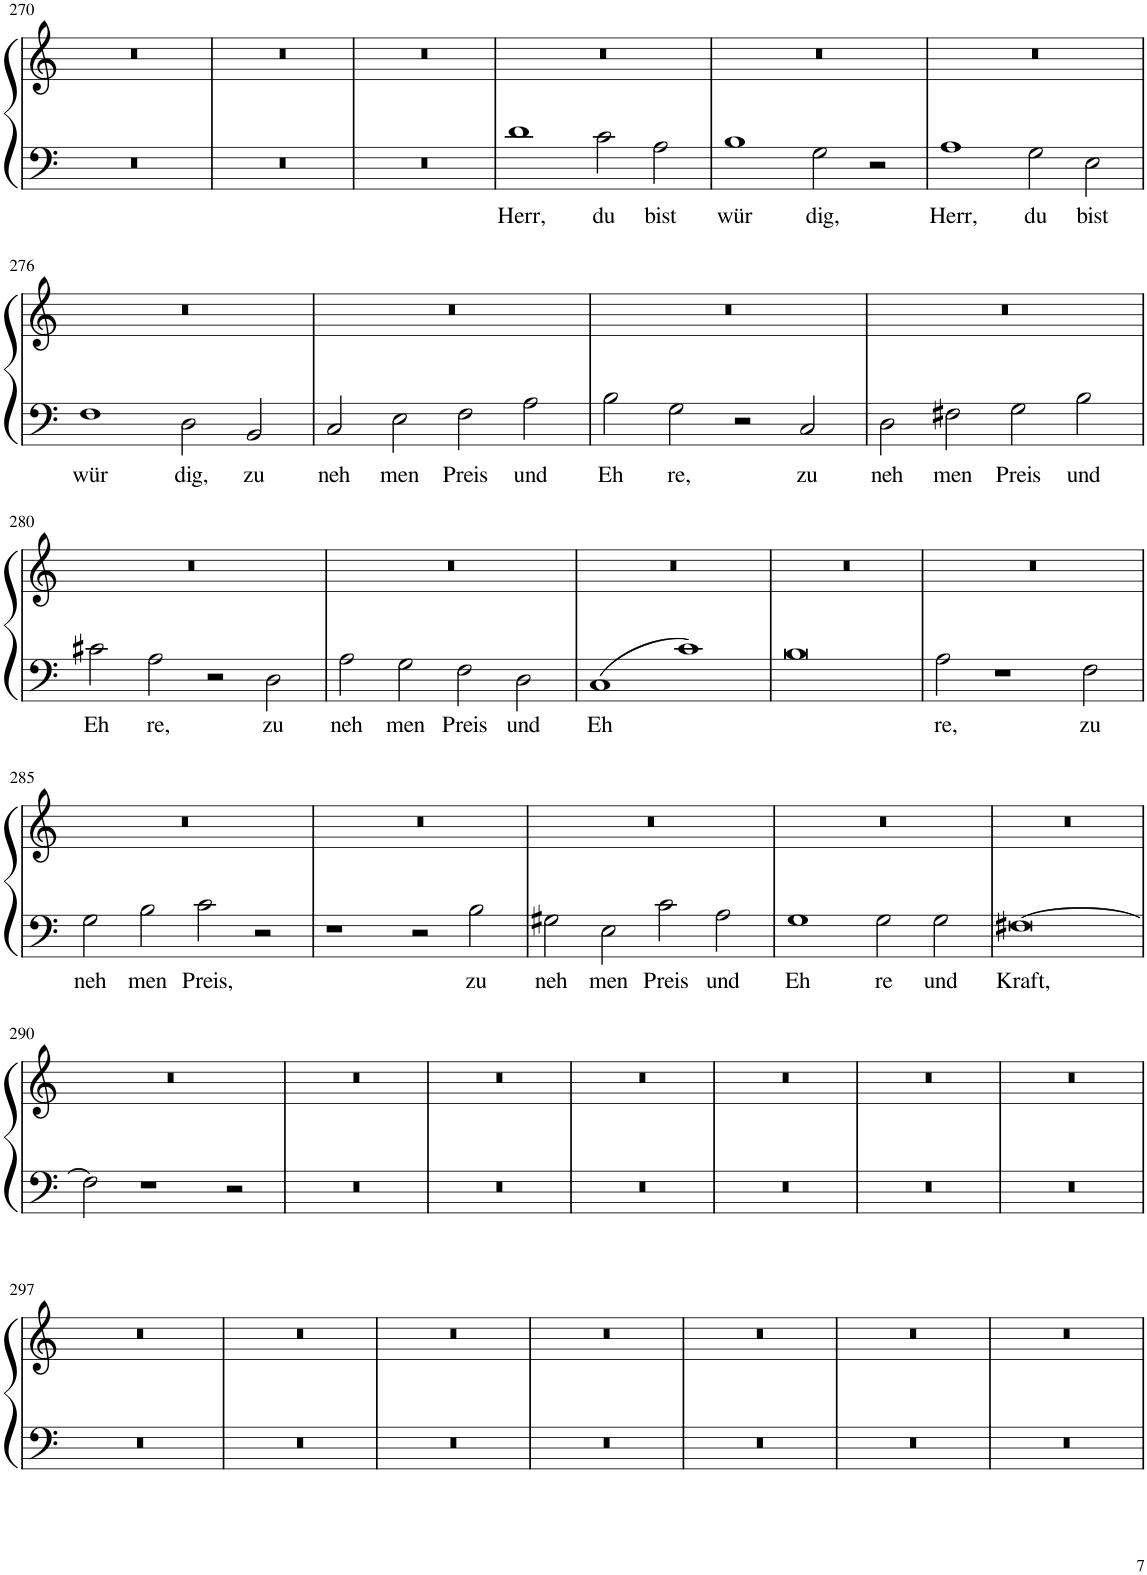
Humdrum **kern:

**kern	**text	**kern
*part1	*part1	*part1
*staff2	*staff2	*staff1
*I"Piano	*	*
*I'Pno.	*	*
!!LO:PB:g=z
*clefF4	*	*clefG2
*k[]	*	*k[]
*M4/2	*	*M4/2
=270	=270	=270
0r	.	0r
=271	=271	=271
0r	.	0r
=272	=272	=272
0r	.	0r
=273	=273	=273
!	!LO:LY:b	!
1d	Herr,	0r
!	!LO:LY:b	!
2c\	du	.
!	!LO:LY:b	!
2A\	bist	.
=274	=274	=274
!	!LO:LY:b	!
1B	wür	0r
!	!LO:LY:b	!
2G\	dig,	.
2r	.	.
=275	=275	=275
!	!LO:LY:b	!
1A	Herr,	0r
!	!LO:LY:b	!
2G\	du	.
!	!LO:LY:b	!
2E\	bist	.
!!LO:LB:g=z
=276	=276	=276
!	!LO:LY:b	!
1F	wür	0r
!	!LO:LY:b	!
2D\	dig,	.
!	!LO:LY:b	!
2BB/	zu	.
=277	=277	=277
!	!LO:LY:b	!
2C/	neh	0r
!	!LO:LY:b	!
2E\	men	.
!	!LO:LY:b	!
2F\	Preis	.
!	!LO:LY:b	!
2A\	und	.
=278	=278	=278
!	!LO:LY:b	!
2B\	Eh	0r
!	!LO:LY:b	!
2G\	re,	.
2r	.	.
!	!LO:LY:b	!
2C/	zu	.
=279	=279	=279
!	!LO:LY:b	!
2D\	neh	0r
!	!LO:LY:b	!
2F#X\	men	.
!	!LO:LY:b	!
2G\	Preis	.
!	!LO:LY:b	!
2B\	und	.
!!LO:LB:g=z
=280	=280	=280
!	!LO:LY:b	!
2c#X\	Eh	0r
!	!LO:LY:b	!
2A\	re,	.
2r	.	.
!	!LO:LY:b	!
2D\	zu	.
=281	=281	=281
!	!LO:LY:b	!
2A\	neh	0r
!	!LO:LY:b	!
2G\	men	.
!	!LO:LY:b	!
2F\	Preis	.
!	!LO:LY:b	!
2D\	und	.
=282	=282	=282
!	!LO:LY:b	!
1C	Eh	0r
1c	.	.
=283	=283	=283
0B	.	0r
=284	=284	=284
!	!LO:LY:b	!
2A\	re,	0r
1r	.	.
!	!LO:LY:b	!
2F\	zu	.
!!LO:LB:g=z
=285	=285	=285
!	!LO:LY:b	!
2G\	neh	0r
!	!LO:LY:b	!
2B\	men	.
!	!LO:LY:b	!
2c\	Preis,	.
2r	.	.
=286	=286	=286
1r	.	0r
2r	.	.
!	!LO:LY:b	!
2B\	zu	.
=287	=287	=287
!	!LO:LY:b	!
2G#X\	neh	0r
!	!LO:LY:b	!
2E\	men	.
!	!LO:LY:b	!
2c\	Preis	.
!	!LO:LY:b	!
2A\	und	.
=288	=288	=288
!	!LO:LY:b	!
1G	Eh	0r
!	!LO:LY:b	!
2G\	re	.
!	!LO:LY:b	!
2G\	und	.
=289	=289	=289
!	!LO:LY:b	!
[0F#X	Kraft,	0r
!!LO:LB:g=z
=290	=290	=290
2F#\]	.	0r
1r	.	.
2r	.	.
=291	=291	=291
0r	.	0r
=292	=292	=292
0r	.	0r
=293	=293	=293
0r	.	0r
=294	=294	=294
0r	.	0r
=295	=295	=295
0r	.	0r
=296	=296	=296
0r	.	0r
!!LO:LB:g=z
=297	=297	=297
0r	.	0r
=298	=298	=298
0r	.	0r
=299	=299	=299
0r	.	0r
=300	=300	=300
0r	.	0r
=301	=301	=301
0r	.	0r
=302	=302	=302
0r	.	0r
=303	=303	=303
0r	.	0r
=	=	=
*-	*-	*-
